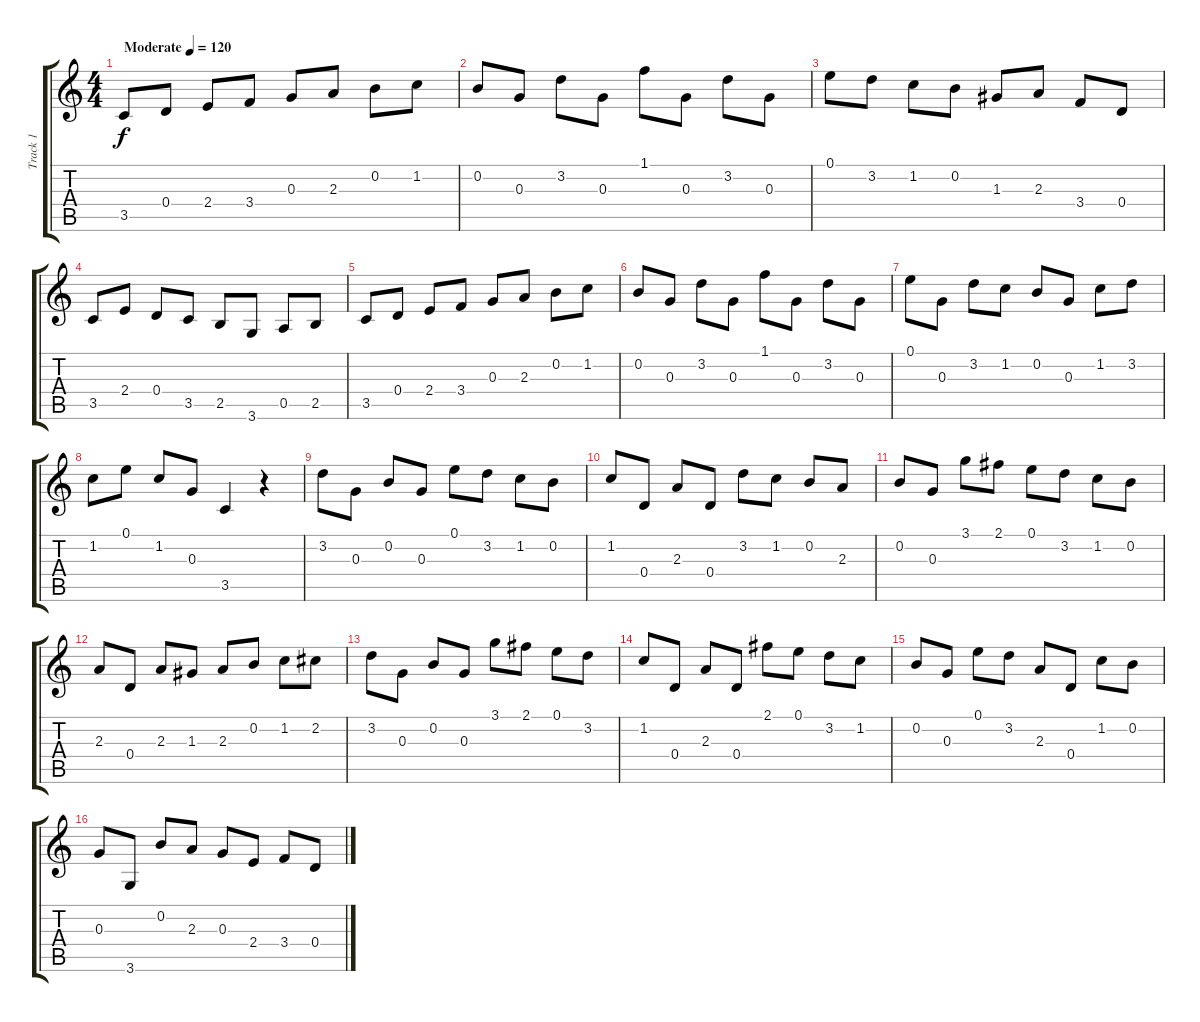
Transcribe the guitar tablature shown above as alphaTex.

\track ("Track 1" "Track 1") {instrument acousticguitarnylon}
\staff {score tabs}
\tuning (E4 B3 G3 D3 A2 E2) {hide}
\ts (4 4)
\tempo (120 "Moderate")
\clef g2
\ks c
3.5.8{dy f instrument acousticguitarnylon} 0.4.8 2.4.8 3.4.8 0.3.8 2.3.8 0.2.8 1.2.8 |
0.2.8 0.3.8 3.2.8 0.3.8 1.1.8 0.3.8 3.2.8 0.3.8 |
0.1.8 3.2.8 1.2.8 0.2.8 1.3.8 2.3.8 3.4.8 0.4.8 |
3.5.8 2.4.8 0.4.8 3.5.8 2.5.8 3.6.8 0.5.8 2.5.8 |
3.5.8 0.4.8 2.4.8 3.4.8 0.3.8 2.3.8 0.2.8 1.2.8 |
0.2.8 0.3.8 3.2.8 0.3.8 1.1.8 0.3.8 3.2.8 0.3.8 |
0.1.8 0.3.8 3.2.8 1.2.8 0.2.8 0.3.8 1.2.8 3.2.8 |
1.2.8 0.1.8 1.2.8 0.3.8 3.5.4 r.4 |
3.2.8 0.3.8 0.2.8 0.3.8 0.1.8 3.2.8 1.2.8 0.2.8 |
1.2.8 0.4.8 2.3.8 0.4.8 3.2.8 1.2.8 0.2.8 2.3.8 |
0.2.8 0.3.8 3.1.8 2.1.8 0.1.8 3.2.8 1.2.8 0.2.8 |
2.3.8 0.4.8 2.3.8 1.3.8 2.3.8 0.2.8 1.2.8 2.2.8 |
3.2.8 0.3.8 0.2.8 0.3.8 3.1.8 2.1.8 0.1.8 3.2.8 |
1.2.8 0.4.8 2.3.8 0.4.8 2.1.8 0.1.8 3.2.8 1.2.8 |
0.2.8 0.3.8 0.1.8 3.2.8 2.3.8 0.4.8 1.2.8 0.2.8 |
0.3.8 3.6.8 0.2.8 2.3.8 0.3.8 2.4.8 3.4.8 0.4.8
